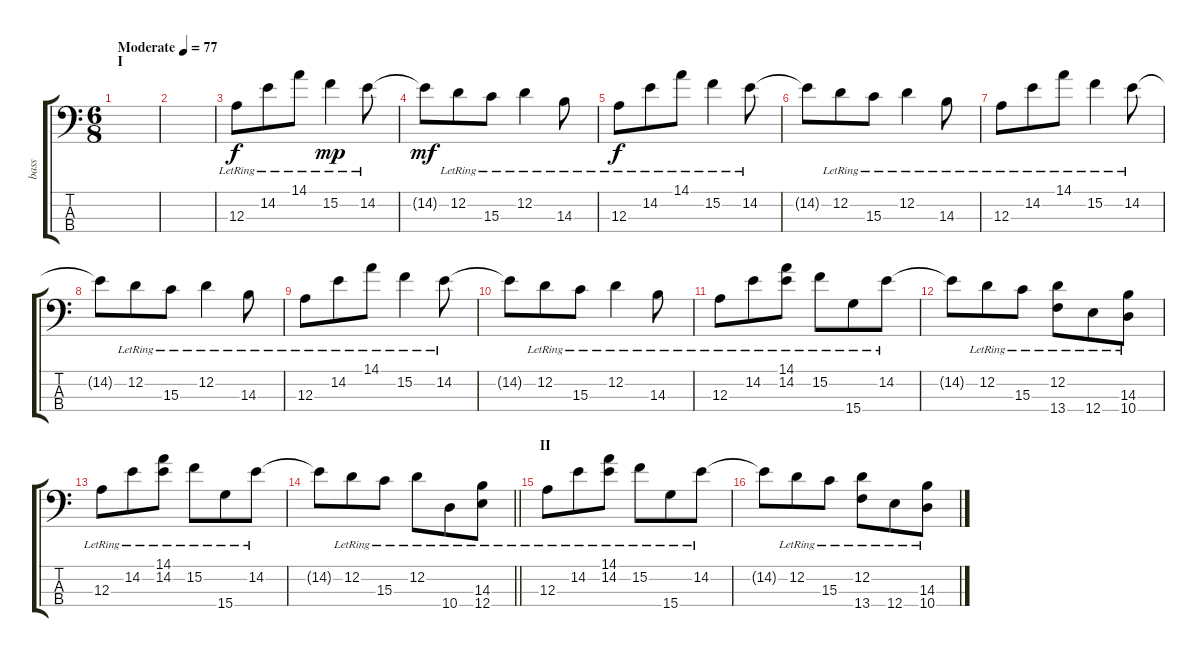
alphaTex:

\track ("bass" "bass") {instrument electricbasspick}
\staff {score tabs}
\tuning (G2 D2 A1 E1) {hide}
\ts (6 8)
\section ("" "I")
\tempo (77 "Moderate")
\clef f4
\ks c
|
|
12.3{lr}.8 14.2{lr}.8 14.1{lr}.8 15.2{lr}.4{dy mp} 14.2{lr}.8 |
14.2{t}.8{dy mf} 12.2{lr}.8 15.3{lr}.8 12.2{lr}.4 14.3{lr}.8 |
12.3{lr}.8{dy f} 14.2{lr}.8 14.1{lr}.8 15.2{lr}.4 14.2{lr}.8 |
14.2{t}.8 12.2{lr}.8 15.3{lr}.8 12.2{lr}.4 14.3{lr}.8 |
12.3{lr}.8 14.2{lr}.8 14.1{lr}.8 15.2{lr}.4 14.2{lr}.8 |
14.2{t}.8 12.2{lr}.8 15.3{lr}.8 12.2{lr}.4 14.3{lr}.8 |
12.3{lr}.8 14.2{lr}.8 14.1{lr}.8 15.2{lr}.4 14.2{lr}.8 |
14.2{t}.8 12.2{lr}.8 15.3{lr}.8 12.2{lr}.4 14.3{lr}.8 |
12.3{lr}.8 14.2{lr}.8 (14.1{lr} 14.2{lr}).8 15.2{lr}.8 15.4{lr}.8 14.2{lr}.8 |
14.2{t}.8 12.2{lr}.8 15.3{lr}.8 (12.2{lr} 13.4{lr}).8 12.4{lr}.8 (14.3{lr} 10.4{lr}).8 |
12.3{lr}.8 14.2{lr}.8 (14.1{lr} 14.2{lr}).8 15.2{lr}.8 15.4{lr}.8 14.2{lr}.8 |
\barLineRight lightlight
14.2{t}.8 12.2{lr}.8 15.3{lr}.8 12.2{lr}.8 10.4{lr}.8 (14.3{lr} 12.4{lr}).8 |
\section ("" "II")
12.3{lr}.8 14.2{lr}.8 (14.1{lr} 14.2{lr}).8 15.2{lr}.8 15.4{lr}.8 14.2{lr}.8 |
14.2{t}.8 12.2{lr}.8 15.3{lr}.8 (12.2{lr} 13.4{lr}).8 12.4{lr}.8 (14.3{lr} 10.4{lr}).8
